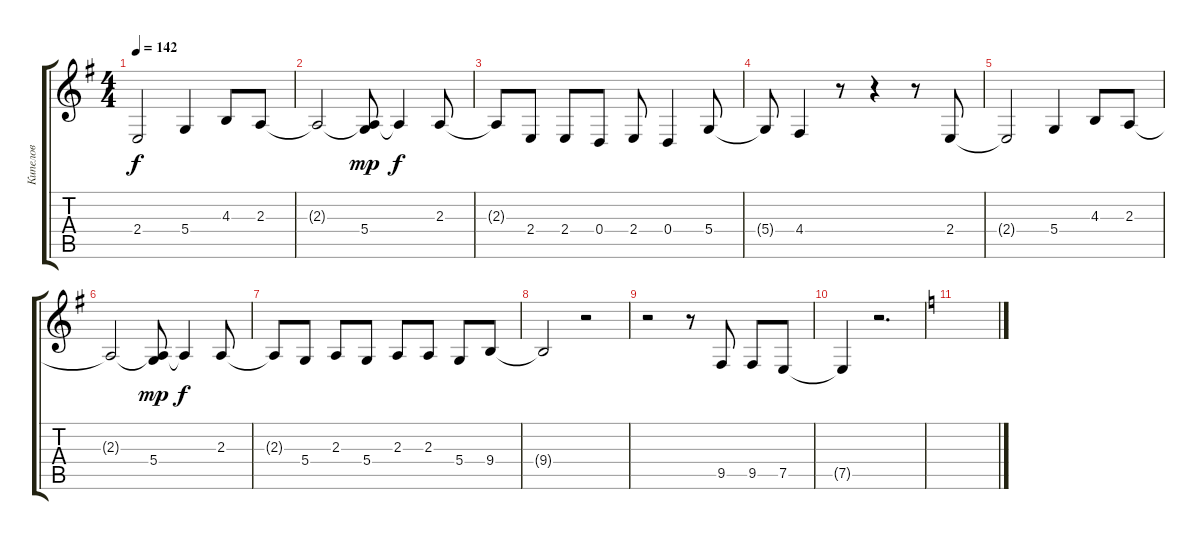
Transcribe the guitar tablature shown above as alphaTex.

\track ("Кипелов" "Кипелов") {instrument flute}
\staff {score tabs}
\tuning (E4 B3 G3 D3 A2 E2) {hide}
\ts (4 4)
\tempo 142
\clef g2
\ks eminor
2.4{t}.2{dy f} 5.4.4 4.3.8 2.3.8 |
2.3{t}.2 (2.3{t} 5.4).8{dy mp} 2.3{t}.4{dy f} 2.3.8 |
2.3{t}.8 2.4.8 2.4.8 0.4.8 2.4.8 0.4.4 5.4.8 |
5.4{t}.8 4.4.4 r.8 r.4 r.8 2.4.8 |
2.4{t}.2 5.4.4 4.3.8 2.3.8 |
2.3{t}.2 (2.3{t} 5.4).8{dy mp} 2.3{t}.4{dy f} 2.3.8 |
2.3{t}.8 5.4.8 2.3.8 5.4.8 2.3.8 2.3.8 5.4.8 9.4.8 |
9.4{t}.2 r.2 |
r.2 r.8 9.5.8 9.5.8 7.5.8 |
7.5{t}.4 r.2{d} |
\ks c
